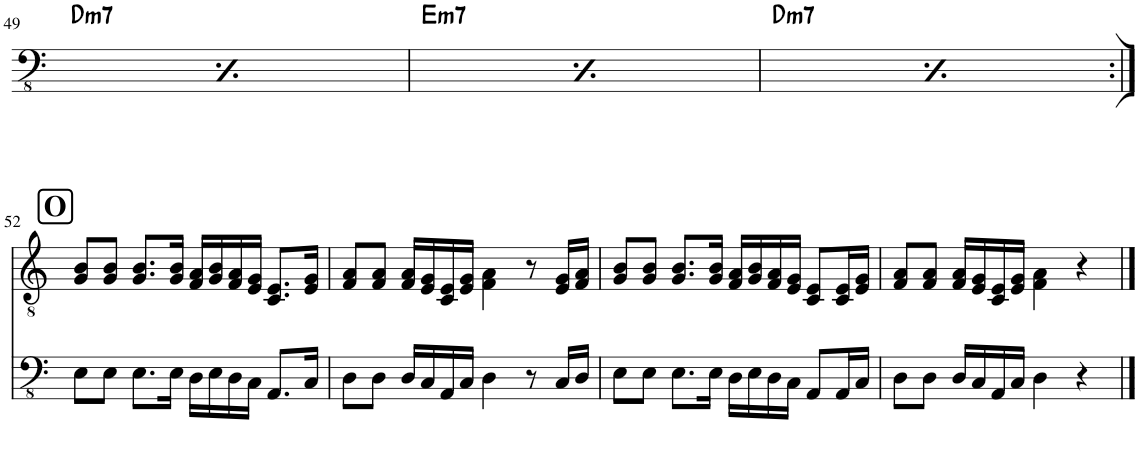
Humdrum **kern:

**kern	**harte	**kern
*part2	*part2	*part1
*staff2	*	*staff1
*I"Acoustic Bass	*	*I"Tenor Saxophone
*I'Ac b	*	*I'T Sax
!!LO:PB:g=z
*clefFv4	*	*clefGv2
*	*	*ITrd8c14
*k[]	*	*k[]
*M4/4	*	*M4/4
=49	=49	=49
!	!LO:H:kt=m7	!
8DD\L	D:min7	1r
8DD\J	.	.
8r	.	.
16AA\LL	.	.
16AA\JJ	.	.
8C\L	.	.
8AA\	.	.
8E\J	.	.
8r	.	.
=50	=50	=50
!	!LO:H:kt=m7	!
8DD\L	D:min7	1r
8DD\J	.	.
8r	.	.
16AA\LL	.	.
16AA\JJ	.	.
8C\L	.	.
8AA\	.	.
8E\J	.	.
8r	.	.
=51	=51	=51
!	!LO:H:kt=m7	!
8DD\L	D:min7	1r
8DD\J	.	.
8r	.	.
16AA\LL	.	.
16AA\JJ	.	.
8C\L	.	.
8AA\	.	.
8E\J	.	.
8r	.	.
!!LO:LB:g=z
!!LO:REH:place=s1:a:B:cj:fs=14:t=O
=52:|!	=52:|!	=52:|!
8EE\L	.	8G/ 8B/L
8EE\J	.	8G/ 8B/J
8.EE\L	.	8.G/ 8.B/L
16EE\Jk	.	16G/ 16B/Jk
16DD\LL	.	16F/ 16A/LL
16EE\	.	16G/ 16B/
16DD\	.	16F/ 16A/
16CC\JJ	.	16E/ 16G/JJ
8.AAA/L	.	8.C/ 8.E/L
16CC/Jk	.	16E/ 16G/Jk
=53	=53	=53
8DD\L	.	8F/ 8A/L
8DD\J	.	8F/ 8A/J
16DD/LL	.	16F/ 16A/LL
16CC/	.	16E/ 16G/
16AAA/	.	16C/ 16E/
16CC/JJ	.	16E/ 16G/JJ
4DD\	.	4F\ 4A\
8r	.	8r
16CC/LL	.	16E/ 16G/LL
16DD/JJ	.	16F/ 16A/JJ
=54	=54	=54
8EE\L	.	8G/ 8B/L
8EE\J	.	8G/ 8B/J
8.EE\L	.	8.G/ 8.B/L
16EE\Jk	.	16G/ 16B/Jk
16DD\LL	.	16F/ 16A/LL
16EE\	.	16G/ 16B/
16DD\	.	16F/ 16A/
16CC\JJ	.	16E/ 16G/JJ
8AAA/L	.	8C/ 8E/L
16AAA/L	.	16C/ 16E/L
16CC/JJ	.	16E/ 16G/JJ
=55	=55	=55
8DD\L	.	8F/ 8A/L
8DD\J	.	8F/ 8A/J
16DD/LL	.	16F/ 16A/LL
16CC/	.	16E/ 16G/
16AAA/	.	16C/ 16E/
16CC/JJ	.	16E/ 16G/JJ
4DD\	.	4F\ 4A\
4r	.	4r
==	==	==
*-	*-	*-
